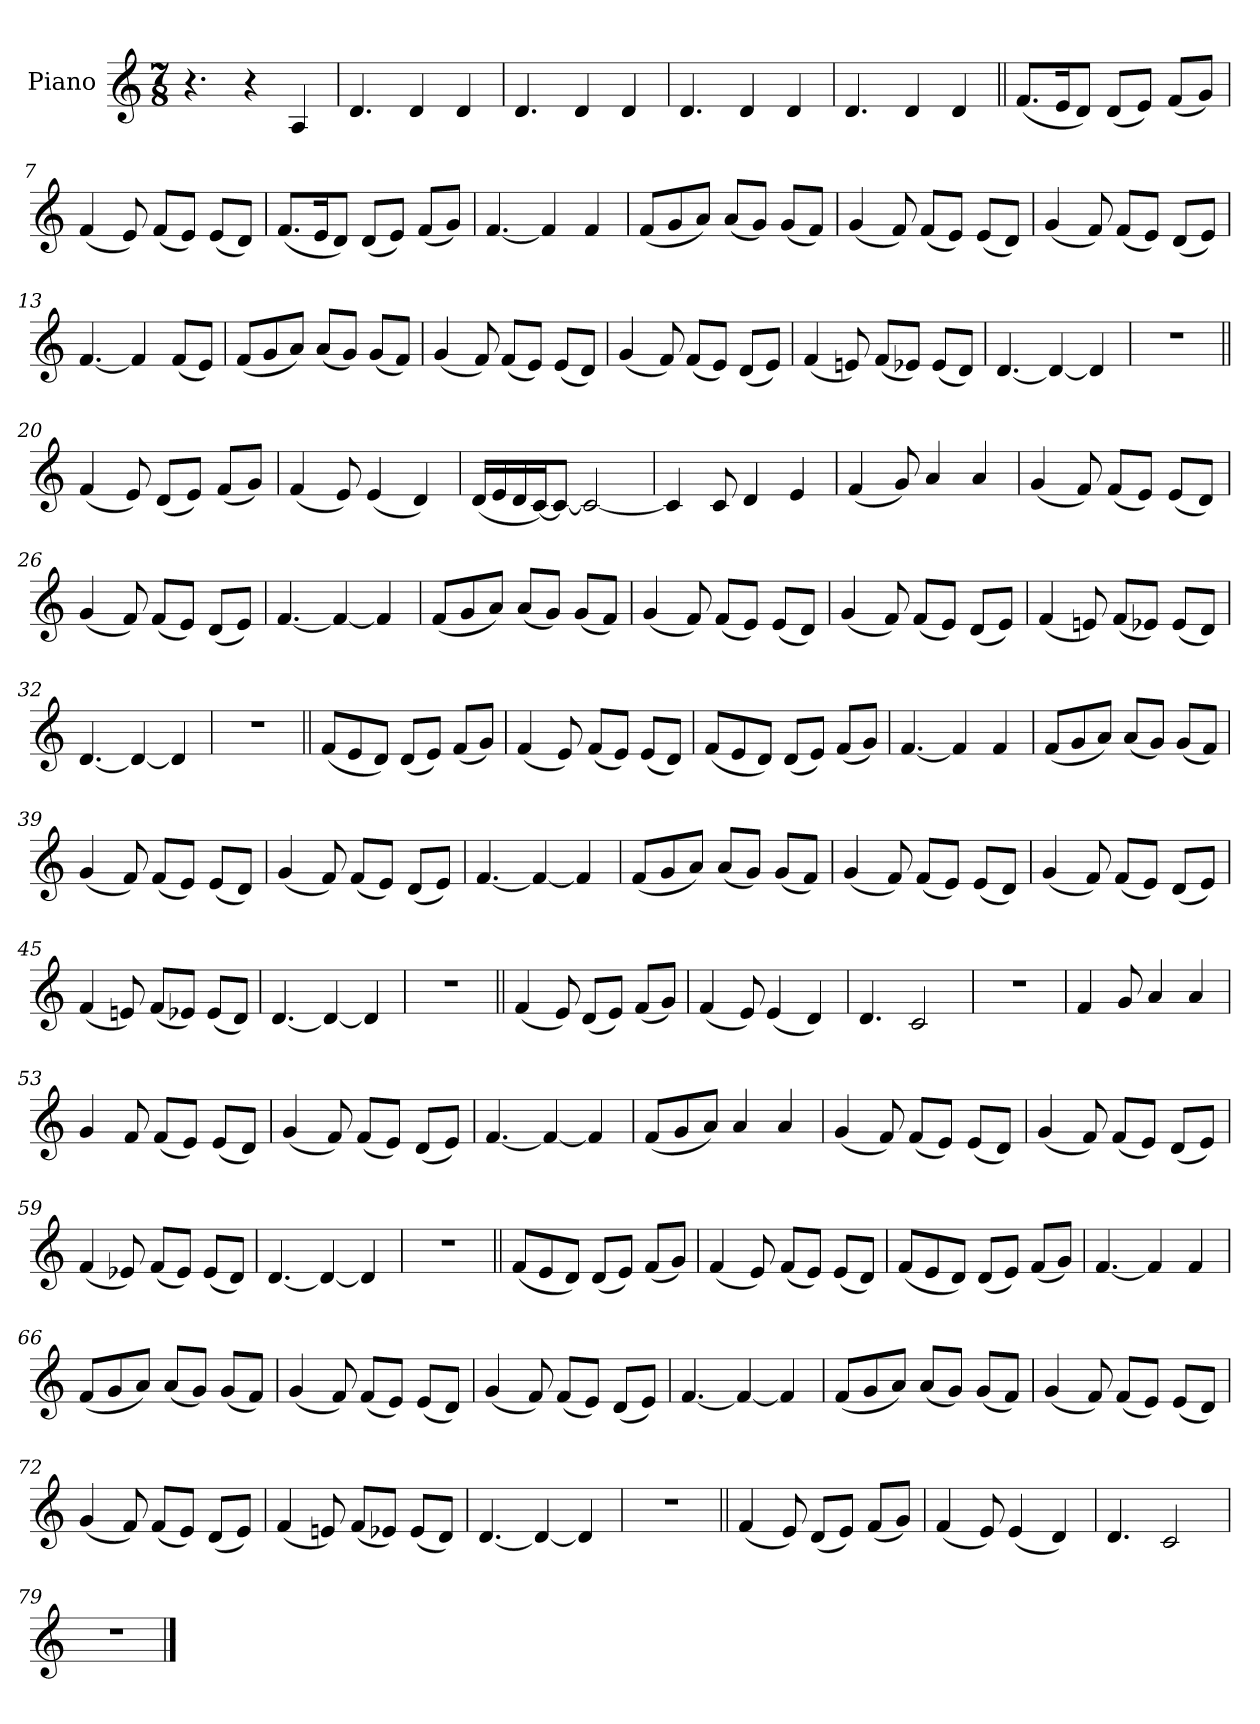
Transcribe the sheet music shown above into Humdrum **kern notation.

**kern
*part1
*staff1
*I"Piano
*I'Pno.
*clefG2
*k[]
*M7/8
=1
4.r
4r
4A!
=2
4.d!
4d!
4d!
=3
4.d!
4d!
4d!
=4
4.d!
4d!
4d!
=5
4.d!
4d!
4d!
=6||
(<8.fL
16eK
8dJ)
(<8dL
8eJ)
(<8fL
8gJ)
=7
(<4f
8e)
(<8fL
8eJ)
(<8eL
8dJ)
=8
(<8.fL
16eK
8dJ)
(<8dL
8eJ)
(<8fL
8gJ)
=9
[4.f
4f]
4f
=10
(<8fL
8g
8aJ)
(<8aL
8gJ)
(<8gL
8fJ)
=11
(<4g
8f)
(<8fL
8eJ)
(<8eL
8dJ)
=12
(<4g
8f)
(<8fL
8eJ)
(<8dL
8eJ)
=13
[4.f
4f]
(<8fL
8eJ)
=14
(<8fL
8g
8aJ)
(<8aL
8gJ)
(<8gL
8fJ)
=15
(<4g
8f)
(<8fL
8eJ)
(<8eL
8dJ)
=16
(<4g
8f)
(<8fL
8eJ)
(<8dL
8eJ)
=17
(<4f
8en)
(<8fL
8e-XJ)
(<8e-L
8dJ)
=18
[4.d
4d_
4d]
=19
2..r
=20||
(<4f
8e)
(<8dL
8eJ)
(<8fL
8gJ)
=21
(<4f
8e)
(<4e
4d)
=22
(<16dLL
16e
16d
[16cJ)
8cJ_
2c_
=23
4c]
8c
4d
4e
=24
(<4f
8g)
4a
4a
=25
(<4g
8f)
(<8fL
8eJ)
(<8eL
8dJ)
=26
(<4g
8f)
(<8fL
8eJ)
(<8dL
8eJ)
=27
[4.f
4f_
4f]
=28
(<8fL
8g
8aJ)
(<8aL
8gJ)
(<8gL
8fJ)
=29
(<4g
8f)
(<8fL
8eJ)
(<8eL
8dJ)
=30
(<4g
8f)
(<8fL
8eJ)
(<8dL
8eJ)
=31
(<4f
8en)
(<8fL
8e-XJ)
(<8e-L
8dJ)
=32
[4.d
4d_
4d]
=33
2..r
=34||
(<8fL
8e
8dJ)
(<8dL
8eJ)
(<8fL
8gJ)
=35
(<4f
8e)
(<8fL
8eJ)
(<8eL
8dJ)
=36
(<8fL
8e
8dJ)
(<8dL
8eJ)
(<8fL
8gJ)
=37
[4.f
4f]
4f
=38
(<8fL
8g
8aJ)
(<8aL
8gJ)
(<8gL
8fJ)
=39
(<4g
8f)
(<8fL
8eJ)
(<8eL
8dJ)
=40
(<4g
8f)
(<8fL
8eJ)
(<8dL
8eJ)
=41
[4.f
4f_
4f]
=42
(<8fL
8g
8aJ)
(<8aL
8gJ)
(<8gL
8fJ)
=43
(<4g
8f)
(<8fL
8eJ)
(<8eL
8dJ)
=44
(<4g
8f)
(<8fL
8eJ)
(<8dL
8eJ)
=45
(<4f
8en)
(<8fL
8e-XJ)
(<8e-L
8dJ)
=46
[4.d
4d_
4d]
=47
2..r
=48||
(<4f
8e)
(<8dL
8eJ)
(<8fL
8gJ)
=49
(<4f
8e)
(<4e
4d)
=50
4.d
2c
=51
2..r
=52
4f
8g
4a
4a
=53
4g
8f
(<8fL
8eJ)
(<8eL
8dJ)
=54
(<4g
8f)
(<8fL
8eJ)
(<8dL
8eJ)
=55
[4.f
4f_
4f]
=56
(<8fL
8g
8aJ)
4a
4a
=57
(<4g
8f)
(<8fL
8eJ)
(<8eL
8dJ)
=58
(<4g
8f)
(<8fL
8eJ)
(<8dL
8eJ)
=59
(<4f
8e-X)
(<8fL
8e-J)
(<8e-L
8dJ)
=60
[4.d
4d_
4d]
=61
2..r
=62||
(<8fL
8e
8dJ)
(<8dL
8eJ)
(<8fL
8gJ)
=63
(<4f
8e)
(<8fL
8eJ)
(<8eL
8dJ)
=64
(<8fL
8e
8dJ)
(<8dL
8eJ)
(<8fL
8gJ)
=65
[4.f
4f]
4f
=66
(<8fL
8g
8aJ)
(<8aL
8gJ)
(<8gL
8fJ)
=67
(<4g
8f)
(<8fL
8eJ)
(<8eL
8dJ)
=68
(<4g
8f)
(<8fL
8eJ)
(<8dL
8eJ)
=69
[4.f
4f_
4f]
=70
(<8fL
8g
8aJ)
(<8aL
8gJ)
(<8gL
8fJ)
=71
(<4g
8f)
(<8fL
8eJ)
(<8eL
8dJ)
=72
(<4g
8f)
(<8fL
8eJ)
(<8dL
8eJ)
=73
(<4f
8en)
(<8fL
8e-XJ)
(<8e-L
8dJ)
=74
[4.d
4d_
4d]
=75
2..r
=76||
(<4f
8e)
(<8dL
8eJ)
(<8fL
8gJ)
=77
(<4f
8e)
(<4e
4d)
=78
4.d
2c
=79
2..r
==
*-
